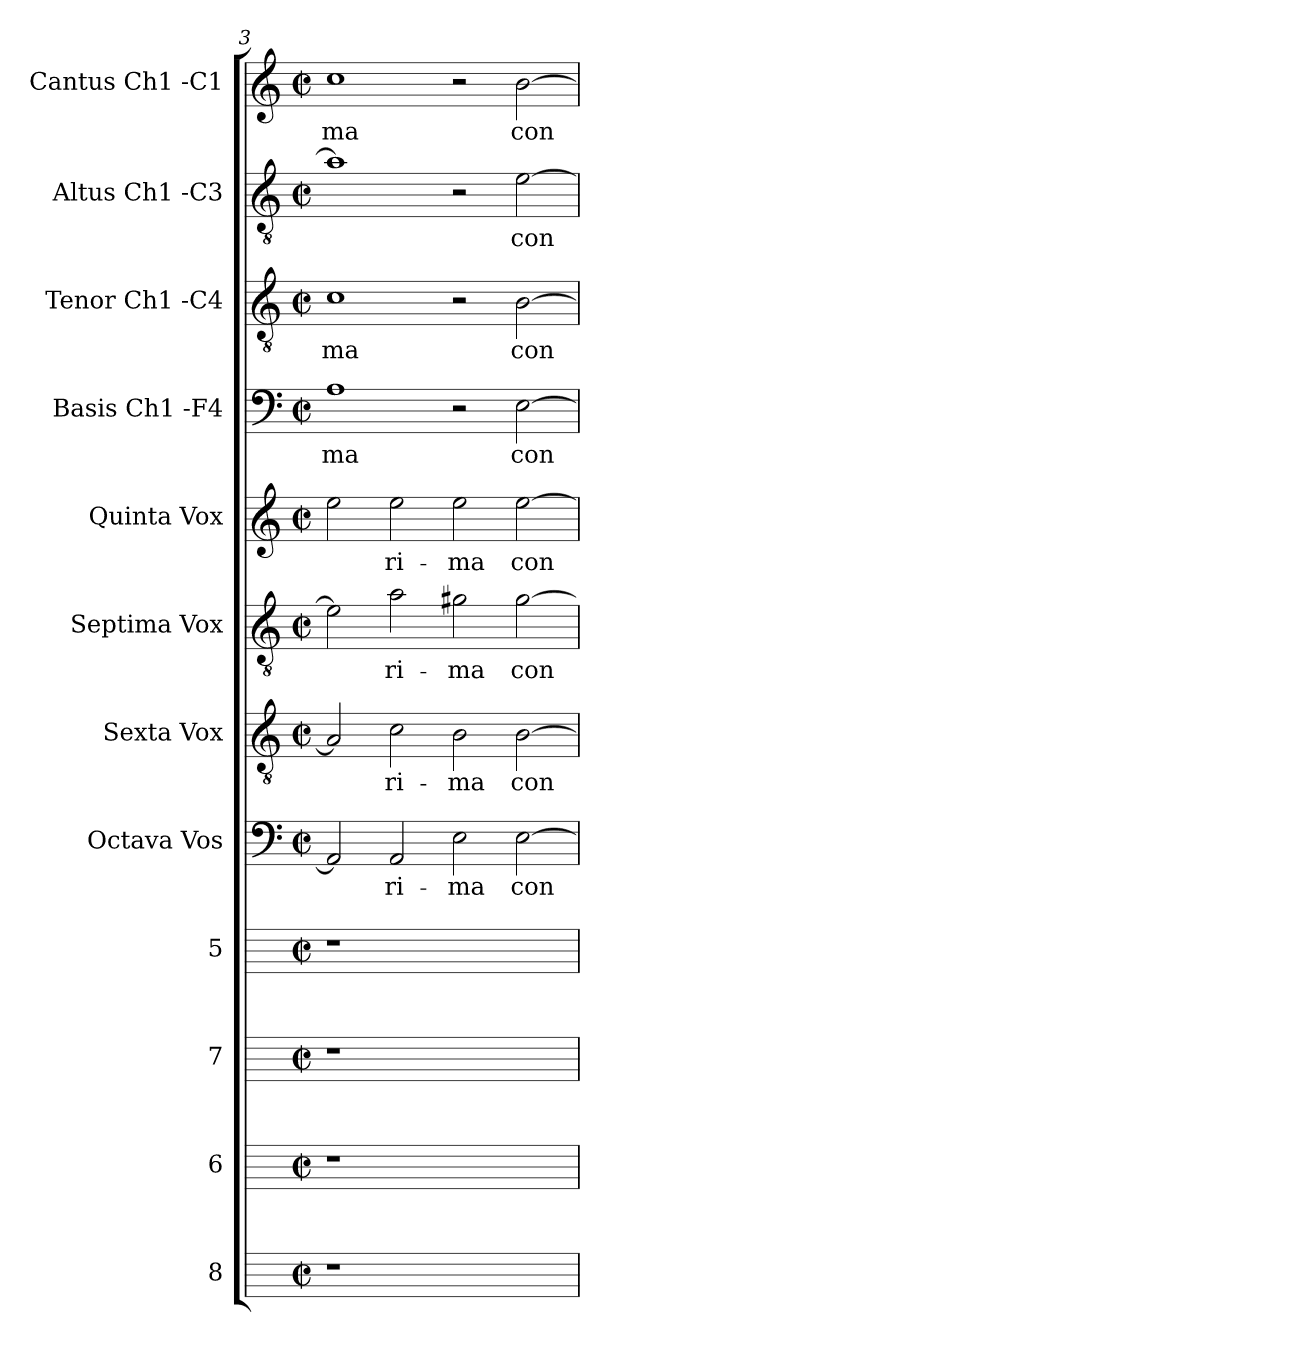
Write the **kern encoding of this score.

**kern	**kern	**kern	**kern	**kern	**text	**kern	**text	**kern	**text	**kern	**text	**kern	**text	**kern	**text	**kern	**text	**kern	**text
*part12	*part11	*part10	*part9	*part8	*part8	*part7	*part7	*part6	*part6	*part5	*part5	*part4	*part4	*part3	*part3	*part2	*part2	*part1	*part1
*staff12	*staff11	*staff10	*staff9	*staff8	*staff8	*staff7	*staff7	*staff6	*staff6	*staff5	*staff5	*staff4	*staff4	*staff3	*staff3	*staff2	*staff2	*staff1	*staff1
*I"8	*I"6	*I"7	*I"5	*I"Octava  Vos	*	*I"Sexta  Vox	*	*I"Septima  Vox	*	*I"Quinta  Vox	*	*I"Basis  Ch1 -F4	*	*I"Tenor  Ch1 -C4	*	*I"Altus  Ch1 -C3	*	*I"Cantus  Ch1 -C1	*
*	*	*	*	*	*	*	*	*	*	*	*	*I'B	*	*I'T	*	*I'A	*	*I'C	*
*	*	*	*	*clefF4	*	*clefGv2	*	*clefGv2	*	*clefG2	*	*clefF4	*	*clefGv2	*	*clefGv2	*	*clefG2	*
*k[]	*k[]	*k[]	*k[]	*k[]	*	*k[]	*	*k[]	*	*k[]	*	*k[]	*	*k[]	*	*k[]	*	*k[]	*
*C:	*C:	*C:	*C:	*C:	*	*C:	*	*C:	*	*C:	*	*C:	*	*C:	*	*C:	*	*C:	*
*M2/2	*M2/2	*M2/2	*M2/2	*M2/2	*	*M2/2	*	*M2/2	*	*M2/2	*	*M2/2	*	*M2/2	*	*M2/2	*	*M2/2	*
*met(c|)	*met(c|)	*met(c|)	*met(c|)	*met(c|)	*	*met(c|)	*	*met(c|)	*	*met(c|)	*	*met(c|)	*	*met(c|)	*	*met(c|)	*	*met(c|)	*
=3	=3	=3	=3	=3	=3	=3	=3	=3	=3	=3	=3	=3	=3	=3	=3	=3	=3	=3	=3
!	!	!	!	!	!LO:LY:b:cj	!	!LO:LY:b:cj	!	!LO:LY:b:cj	!	!LO:LY:b:rj	!	!LO:LY:b:cj	!	!LO:LY:b:cj	!	!LO:LY:b:cj	!	!LO:LY:b:cj
1r	1r	1r	1r	2AA/]	--	2A/]	--	2e\]	--	2ee\	--	1A	-ma	1c	-ma	1a]	.	1cc	-ma
!	!	!	!	!	!LO:LY:b:cj	!	!LO:LY:b:cj	!	!LO:LY:b:cj	!	!LO:LY:b:rj	!	!	!	!	!	!	!	!
.	.	.	.	2AA/	-ri-	2c\	-ri-	2a\	-ri-	2ee\	-ri-	.	.	.	.	.	.	.	.
!	!	!	!	!	!LO:LY:b:cj	!	!LO:LY:b:cj	!	!LO:LY:b:cj	!	!LO:LY:b:rj	!	!	!	!	!	!	!	!
1ryy	1ryy	1ryy	1ryy	2E\	-ma	2B\	-ma	2g#X\	-ma	2ee\	-ma	2r	.	2r	.	2r	.	2r	.
!	!	!	!	!	!LO:LY:b:cj	!	!LO:LY:b:cj	!	!LO:LY:b:cj	!	!LO:LY:b:rj	!	!LO:LY:b:cj	!	!LO:LY:b:cj	!	!LO:LY:b:cj	!	!LO:LY:b:cj
.	.	.	.	[>2E\	con-	[>2B\	con-	[>2g#\	con-	[>2ee\	con-	[>2E\	con-	[>2B\	con-	[>2e\	con-	[>2b\	con-
=	=	=	=	=	=	=	=	=	=	=	=	=	=	=	=	=	=	=	=
*-	*-	*-	*-	*-	*-	*-	*-	*-	*-	*-	*-	*-	*-	*-	*-	*-	*-	*-	*-
